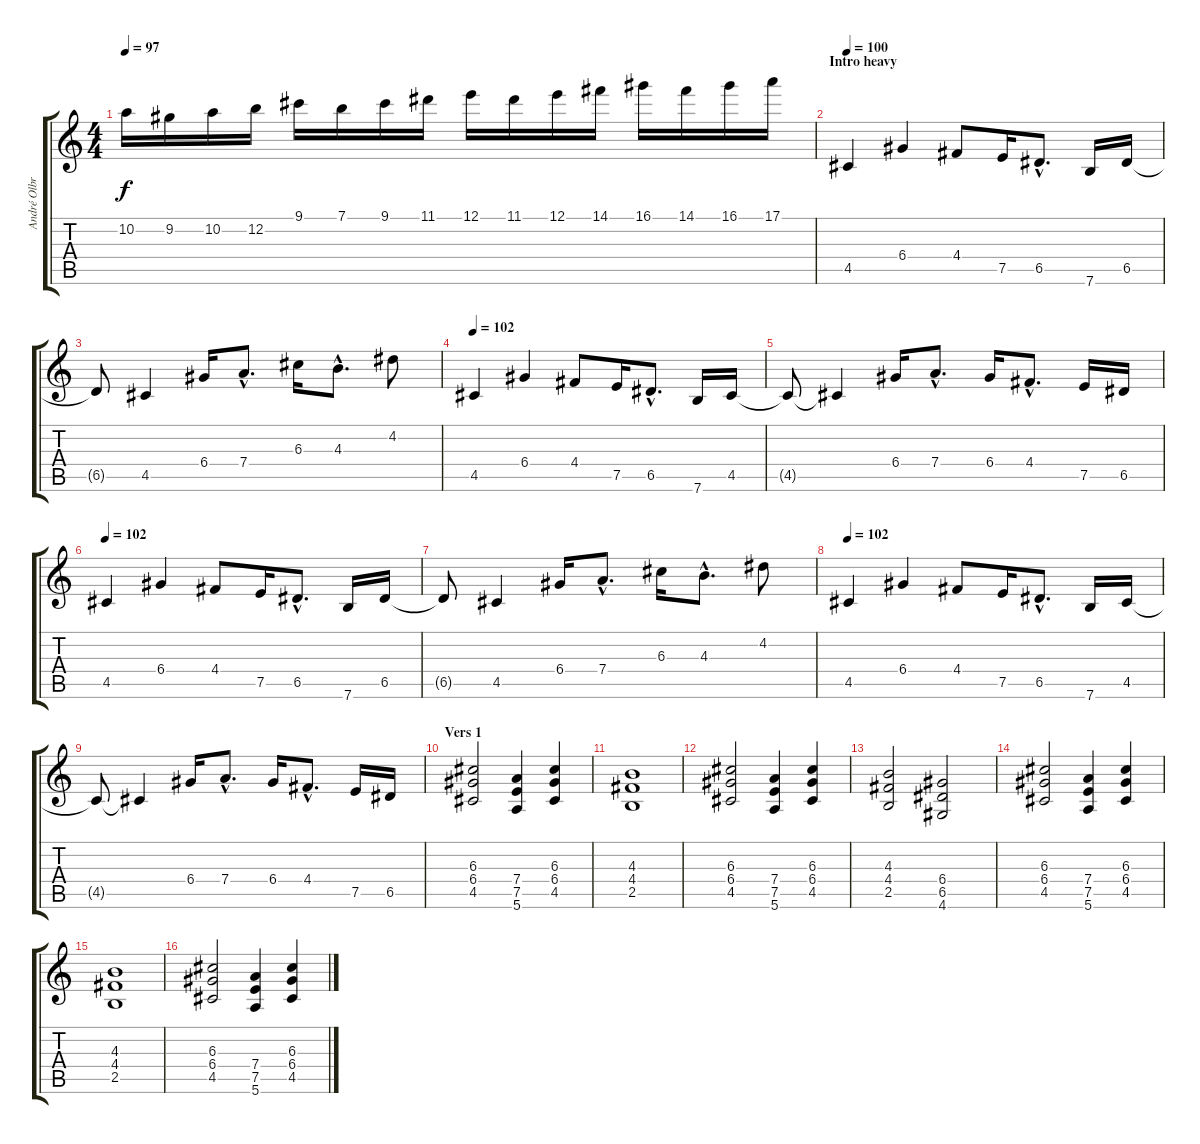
\track ("André Olbrich" "André Olbr") {instrument overdrivenguitar}
\staff {score tabs}
\tuning (E4 B3 G3 D3 A2 E2) {hide}
\ts (4 4)
\tempo 97
\clef g2
\ks c
10.2.16{dy f} 9.2.16 10.2.16 12.2.16 9.1.16 7.1.16 9.1.16 11.1.16 12.1.16 11.1.16 12.1.16 14.1.16 16.1.16 14.1.16 16.1.16 17.1.16 |
\section ("" "Intro heavy")
\tempo 100
4.5.4 6.4.4 4.4.8 7.5.16 6.5{hac}.8{d} 7.6.16 6.5.16 |
6.5{t}.8 4.5.4 6.4.16 7.4{hac}.8{d} 6.3.16 4.3{hac}.8{d} 4.2.8 |
\tempo 102
4.5.4 6.4.4 4.4.8 7.5.16 6.5{hac}.8{d} 7.6.16 4.5.16 |
4.5{t}.8 4.5{t}.4 6.4.16 7.4{hac}.8{d} 6.4.16 4.4{hac}.8{d} 7.5.16 6.5.16 |
\tempo 102
4.5.4 6.4.4 4.4.8 7.5.16 6.5{hac}.8{d} 7.6.16 6.5.16 |
6.5{t}.8 4.5.4 6.4.16 7.4{hac}.8{d} 6.3.16 4.3{hac}.8{d} 4.2.8 |
\tempo 102
4.5.4 6.4.4 4.4.8 7.5.16 6.5{hac}.8{d} 7.6.16 4.5.16 |
4.5{t}.8 4.5{t}.4 6.4.16 7.4{hac}.8{d} 6.4.16 4.4{hac}.8{d} 7.5.16 6.5.16 |
\section ("" "Vers 1")
(6.3 6.4 4.5).2 (7.4 7.5 5.6).4 (6.3 6.4 4.5).4 |
(4.3 4.4 2.5).1 |
(6.3 6.4 4.5).2 (7.4 7.5 5.6).4 (6.3 6.4 4.5).4 |
(4.3 4.4 2.5).2 (6.4 6.5 4.6).2 |
(6.3 6.4 4.5).2 (7.4 7.5 5.6).4 (6.3 6.4 4.5).4 |
(4.3 4.4 2.5).1 |
(6.3 6.4 4.5).2 (7.4 7.5 5.6).4 (6.3 6.4 4.5).4
